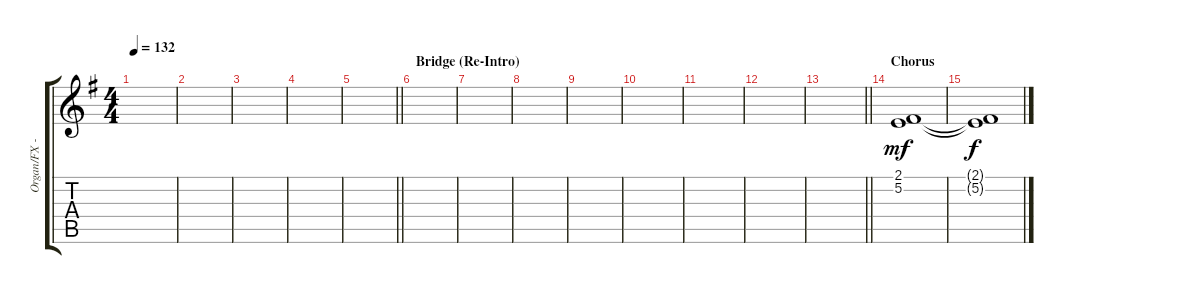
\track ("Organ/FX - Coen Janssen" "Organ/FX -") {instrument churchorgan}
\staff {score tabs}
\tuning (E4 B3 G3 D3 A2 E2) {hide}
\ts (4 4)
\tempo 132
\clef g2
\ks g
|
|
|
|
\barLineRight lightlight
|
\section ("" "Bridge (Re-Intro)")
|
|
|
|
|
|
|
\barLineRight lightlight
|
\section ("" "Chorus")
(2.1 5.2).1{dy mf volume 12 instrument fx3crystal} |
(2.1{t} 5.2{t}).1{dy f}
